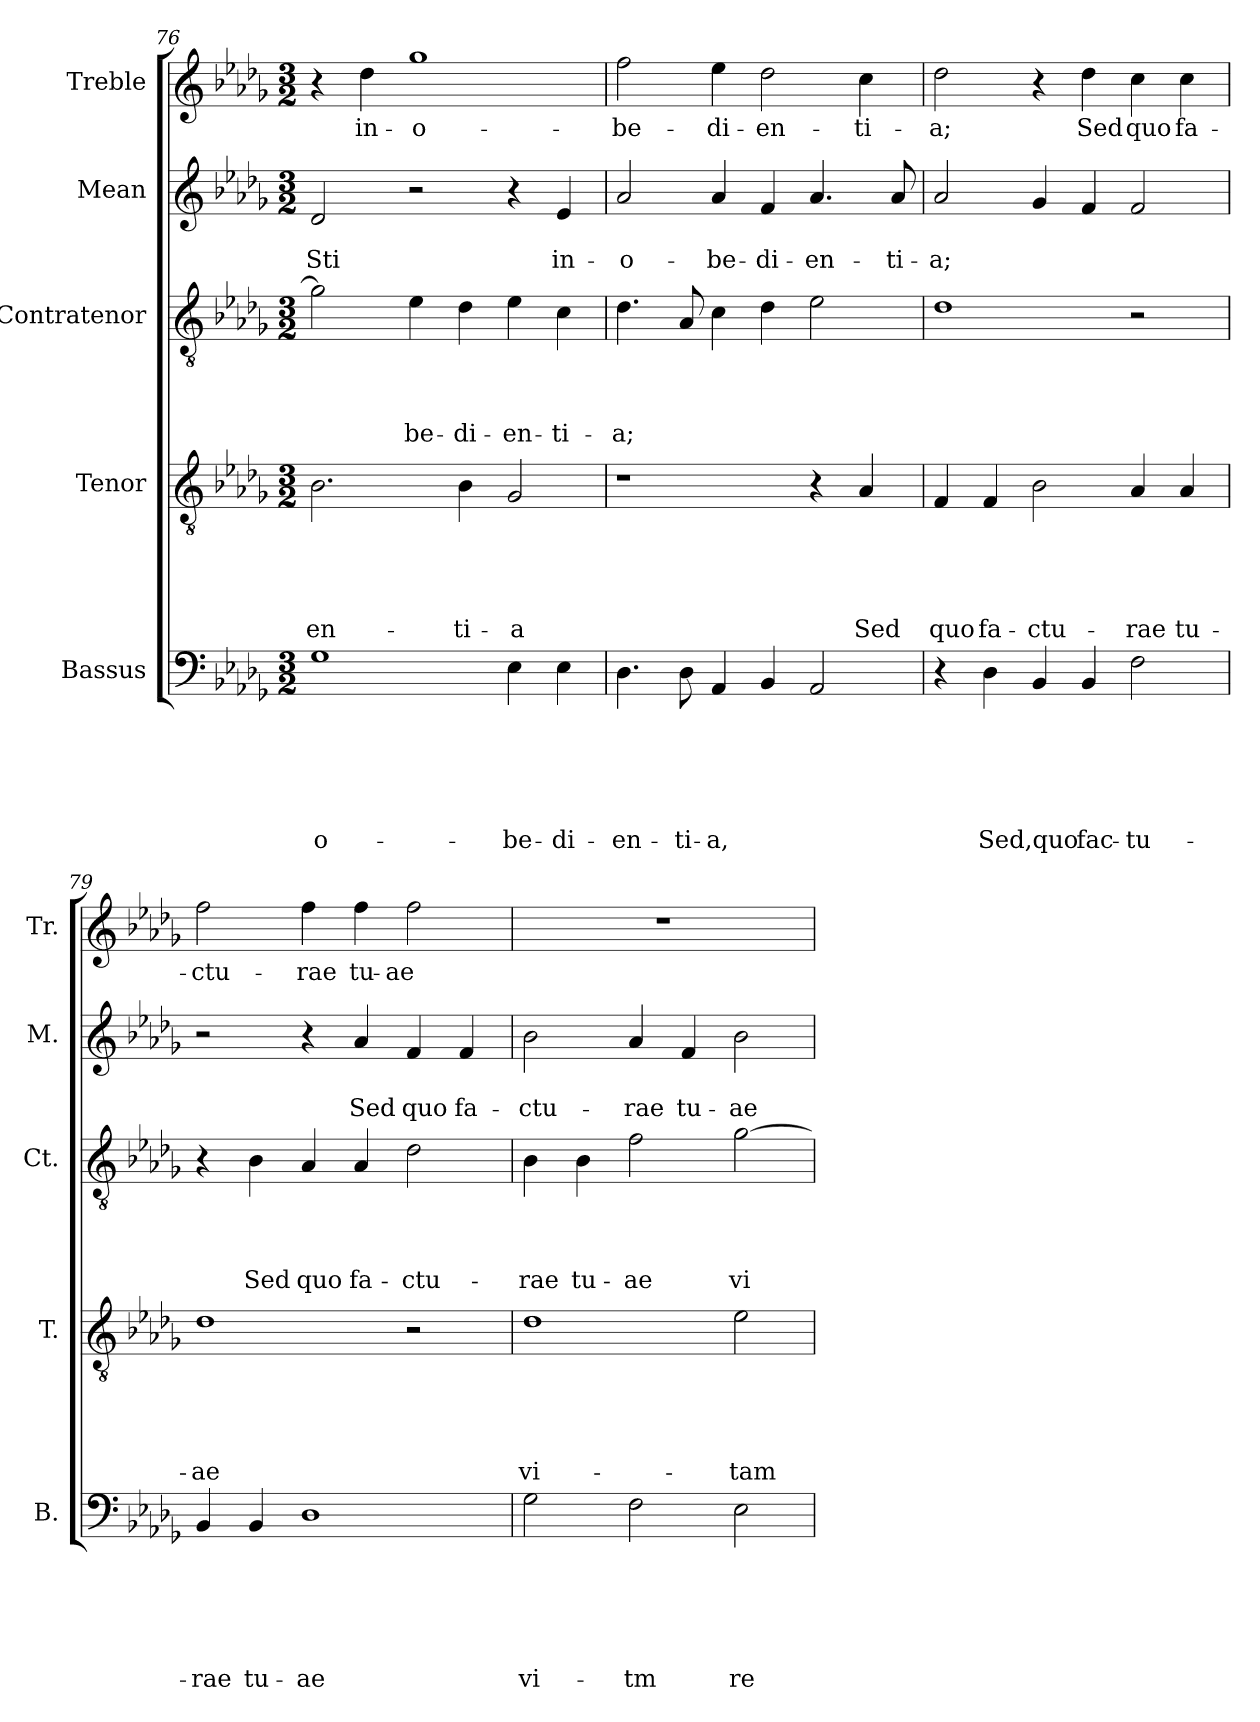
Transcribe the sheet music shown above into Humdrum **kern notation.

**kern	**text	**text	**text	**text	**text	**text	**kern	**text	**text	**text	**text	**text	**kern	**text	**text	**text	**text	**kern	**text	**text	**kern	**text
*part5	*part5	*part5	*part5	*part5	*part5	*part5	*part4	*part4	*part4	*part4	*part4	*part4	*part3	*part3	*part3	*part3	*part3	*part2	*part2	*part2	*part1	*part1
*staff5	*staff5	*staff5	*staff5	*staff5	*staff5	*staff5	*staff4	*staff4	*staff4	*staff4	*staff4	*staff4	*staff3	*staff3	*staff3	*staff3	*staff3	*staff2	*staff2	*staff2	*staff1	*staff1
*I"Bassus	*	*	*	*	*	*	*I"Tenor	*	*	*	*	*	*I"Contratenor	*	*	*	*	*I"Mean	*	*	*I"Treble	*
*I'B.	*	*	*	*	*	*	*I'T.	*	*	*	*	*	*I'Ct.	*	*	*	*	*I'M.	*	*	*I'Tr.	*
*clefF4	*	*	*	*	*	*	*clefGv2	*	*	*	*	*	*clefGv2	*	*	*	*	*clefG2	*	*	*clefG2	*
*k[b-e-a-d-g-]	*	*	*	*	*	*	*k[b-e-a-d-g-]	*	*	*	*	*	*k[b-e-a-d-g-]	*	*	*	*	*k[b-e-a-d-g-]	*	*	*k[b-e-a-d-g-]	*
*D-:	*	*	*	*	*	*	*D-:	*	*	*	*	*	*D-:	*	*	*	*	*D-:	*	*	*D-:	*
*M3/2	*	*	*	*	*	*	*M3/2	*	*	*	*	*	*M3/2	*	*	*	*	*M3/2	*	*	*M3/2	*
=76	=76	=76	=76	=76	=76	=76	=76	=76	=76	=76	=76	=76	=76	=76	=76	=76	=76	=76	=76	=76	=76	=76
!	!	!	!	!	!	!LO:LY:b	!	!	!	!	!	!LO:LY:b	!	!	!	!	!	!	!	!LO:LY:b	!	!
1G-	.	.	.	.	.	-o-	2.B-\	.	.	.	.	-en-	2g-\]	.	.	.	.	2d-/	.	-Sti	4r	.
!	!	!	!	!	!	!	!	!	!	!	!	!	!	!	!	!	!	!	!	!	!	!LO:LY:b
.	.	.	.	.	.	.	.	.	.	.	.	.	.	.	.	.	.	.	.	.	4dd-\	in-
!	!	!	!	!	!	!	!	!	!	!	!	!	!	!	!	!	!LO:LY:b	!	!	!	!	!LO:LY:b
.	.	.	.	.	.	.	.	.	.	.	.	.	4e-\	.	.	.	-be-	2r	.	.	1gg-	-o-
!	!	!	!	!	!	!	!	!	!	!	!	!LO:LY:b	!	!	!	!	!LO:LY:b	!	!	!	!	!
.	.	.	.	.	.	.	4B-\	.	.	.	.	-ti-	4d-\	.	.	.	-di-	.	.	.	.	.
!	!	!	!	!	!	!LO:LY:b	!	!	!	!	!	!LO:LY:b	!	!	!	!	!LO:LY:b:rj	!	!	!	!	!
4E-\	.	.	.	.	.	-be-	2G-/	.	.	.	.	-a	4e-\	.	.	.	-en-	4r	.	.	.	.
!	!	!	!	!	!	!LO:LY:b	!	!	!	!	!	!	!	!	!	!	!LO:LY:b	!	!	!LO:LY:b	!	!
4E-\	.	.	.	.	.	-di-	.	.	.	.	.	.	4c\	.	.	.	-ti-	4e-/	.	in-	.	.
!!LO:LB:g=z
=77	=77	=77	=77	=77	=77	=77	=77	=77	=77	=77	=77	=77	=77	=77	=77	=77	=77	=77	=77	=77	=77	=77
!	!	!	!	!	!	!LO:LY:b	!	!	!	!	!	!	!	!	!	!	!LO:LY:b	!	!	!LO:LY:b	!	!LO:LY:b
4.D-\	.	.	.	.	.	-en-	1r	.	.	.	.	.	4.d-\	.	.	.	-a;	2a-/	.	-o-	2ff\	-be-
!	!	!	!	!	!	!LO:LY:b	!	!	!	!	!	!	!	!	!	!	!	!	!	!	!	!
8D-\	.	.	.	.	.	-ti-	.	.	.	.	.	.	8A-/	.	.	.	.	.	.	.	.	.
!	!	!	!	!	!	!LO:LY:b:rj	!	!	!	!	!	!	!	!	!	!	!	!	!	!LO:LY:b	!	!LO:LY:b
4AA-/	.	.	.	.	.	-a,	.	.	.	.	.	.	4c\	.	.	.	.	4a-/	.	-be-	4ee-\	-di-
!	!	!	!	!	!	!	!	!	!	!	!	!	!	!	!	!	!	!	!	!LO:LY:b	!	!LO:LY:b:rj
4BB-/	.	.	.	.	.	.	.	.	.	.	.	.	4d-\	.	.	.	.	4f/	.	-di-	2dd-\	-en-
!	!	!	!	!	!	!	!	!	!	!	!	!	!	!	!	!	!	!	!	!LO:LY:b:rj	!	!
2AA-/	.	.	.	.	.	.	4r	.	.	.	.	.	2e-\	.	.	.	.	4.a-/	.	-en-	.	.
!	!	!	!	!	!	!	!	!	!	!	!	!LO:LY:b	!	!	!	!	!	!	!	!	!	!LO:LY:b
.	.	.	.	.	.	.	4A-/	.	.	.	.	Sed	.	.	.	.	.	.	.	.	4cc\	-ti-
!	!	!	!	!	!	!	!	!	!	!	!	!	!	!	!	!	!	!	!	!LO:LY:b	!	!
.	.	.	.	.	.	.	.	.	.	.	.	.	.	.	.	.	.	8a-/	.	-ti-	.	.
=78	=78	=78	=78	=78	=78	=78	=78	=78	=78	=78	=78	=78	=78	=78	=78	=78	=78	=78	=78	=78	=78	=78
!	!	!	!	!	!	!	!	!	!	!	!	!LO:LY:b	!	!	!	!	!	!	!	!LO:LY:b	!	!LO:LY:b
4r	.	.	.	.	.	.	4F/	.	.	.	.	quo	1d-	.	.	.	.	2a-/	.	-a;	2dd-\	-a;
!	!	!	!	!	!	!LO:LY:b	!	!	!	!	!	!LO:LY:b	!	!	!	!	!	!	!	!	!	!
4D-\	.	.	.	.	.	Sed,quo	4F/	.	.	.	.	fa-	.	.	.	.	.	.	.	.	.	.
!	!	!	!	!	!	!	!	!	!	!	!	!LO:LY:b	!	!	!	!	!	!	!	!	!	!
4BB-/	.	.	.	.	.	.	2B-\	.	.	.	.	-ctu-	.	.	.	.	.	4g-/	.	.	4r	.
!	!	!	!	!	!	!LO:LY:b	!	!	!	!	!	!	!	!	!	!	!	!	!	!	!	!LO:LY:b
4BB-/	.	.	.	.	.	fac-	.	.	.	.	.	.	.	.	.	.	.	4f/	.	.	4dd-\	Sed
!	!	!	!	!	!	!LO:LY:b	!	!	!	!	!	!LO:LY:b	!	!	!	!	!	!	!	!	!	!LO:LY:b
2F\	.	.	.	.	.	-tu-	4A-/	.	.	.	.	-rae	2r	.	.	.	.	2f/	.	.	4cc\	quo
!	!	!	!	!	!	!	!	!	!	!	!	!LO:LY:b	!	!	!	!	!	!	!	!	!	!LO:LY:b
.	.	.	.	.	.	.	4A-/	.	.	.	.	tu-	.	.	.	.	.	.	.	.	4cc\	fa-
=79	=79	=79	=79	=79	=79	=79	=79	=79	=79	=79	=79	=79	=79	=79	=79	=79	=79	=79	=79	=79	=79	=79
!	!	!	!	!	!	!LO:LY:b	!	!	!	!	!	!LO:LY:b	!	!	!	!	!	!	!	!	!	!LO:LY:b
4BB-/	.	.	.	.	.	-rae	1d-	.	.	.	.	-ae	4r	.	.	.	.	2r	.	.	2ff\	-ctu-
!	!	!	!	!	!	!LO:LY:b	!	!	!	!	!	!	!	!	!	!	!LO:LY:b	!	!	!	!	!
4BB-/	.	.	.	.	.	tu-	.	.	.	.	.	.	4B-\	.	.	.	Sed	.	.	.	.	.
!	!	!	!	!	!	!LO:LY:b	!	!	!	!	!	!	!	!	!	!	!LO:LY:b	!	!	!	!	!LO:LY:b
1D-	.	.	.	.	.	-ae	.	.	.	.	.	.	4A-/	.	.	.	quo	4r	.	.	4ff\	-rae
!	!	!	!	!	!	!	!	!	!	!	!	!	!	!	!	!	!LO:LY:b	!	!	!LO:LY:b	!	!LO:LY:b
.	.	.	.	.	.	.	.	.	.	.	.	.	4A-/	.	.	.	fa-	4a-/	.	Sed	4ff\	tu-
!	!	!	!	!	!	!	!	!	!	!	!	!	!	!	!	!	!LO:LY:b	!	!	!LO:LY:b	!	!LO:LY:b
.	.	.	.	.	.	.	2r	.	.	.	.	.	2d-\	.	.	.	-ctu-	4f/	.	quo	2ff\	-ae
!	!	!	!	!	!	!	!	!	!	!	!	!	!	!	!	!	!	!	!	!LO:LY:b	!	!
.	.	.	.	.	.	.	.	.	.	.	.	.	.	.	.	.	.	4f/	.	fa-	.	.
=80	=80	=80	=80	=80	=80	=80	=80	=80	=80	=80	=80	=80	=80	=80	=80	=80	=80	=80	=80	=80	=80	=80
!	!	!	!	!	!	!LO:LY:b	!	!	!	!	!	!LO:LY:b	!	!	!	!	!LO:LY:b	!	!	!LO:LY:b	!LO:N:vis=1	!
2G-\	.	.	.	.	.	vi-	1d-	.	.	.	.	vi-	4B-\	.	.	.	-rae	2b-\	.	-ctu-	1.r	.
!	!	!	!	!	!	!	!	!	!	!	!	!	!	!	!	!	!LO:LY:b	!	!	!	!	!
.	.	.	.	.	.	.	.	.	.	.	.	.	4B-\	.	.	.	tu-	.	.	.	.	.
!	!	!	!	!	!	!LO:LY:b	!	!	!	!	!	!	!	!	!	!	!LO:LY:b:rj	!	!	!LO:LY:b	!	!
2F\	.	.	.	.	.	-tm	.	.	.	.	.	.	2f\	.	.	.	-ae	4a-/	.	-rae	.	.
!	!	!	!	!	!	!	!	!	!	!	!	!	!	!	!	!	!	!	!	!LO:LY:b	!	!
.	.	.	.	.	.	.	.	.	.	.	.	.	.	.	.	.	.	4f/	.	tu-	.	.
!	!	!	!	!	!	!LO:LY:b	!	!	!	!	!	!LO:LY:b	!	!	!	!	!LO:LY:b	!	!	!LO:LY:b:rj	!	!
2E-\	.	.	.	.	.	re-	2e-\	.	.	.	.	-tam	[>2g-\	.	.	.	vi-	2b-\	.	-ae	.	.
=	=	=	=	=	=	=	=	=	=	=	=	=	=	=	=	=	=	=	=	=	=	=
*-	*-	*-	*-	*-	*-	*-	*-	*-	*-	*-	*-	*-	*-	*-	*-	*-	*-	*-	*-	*-	*-	*-
